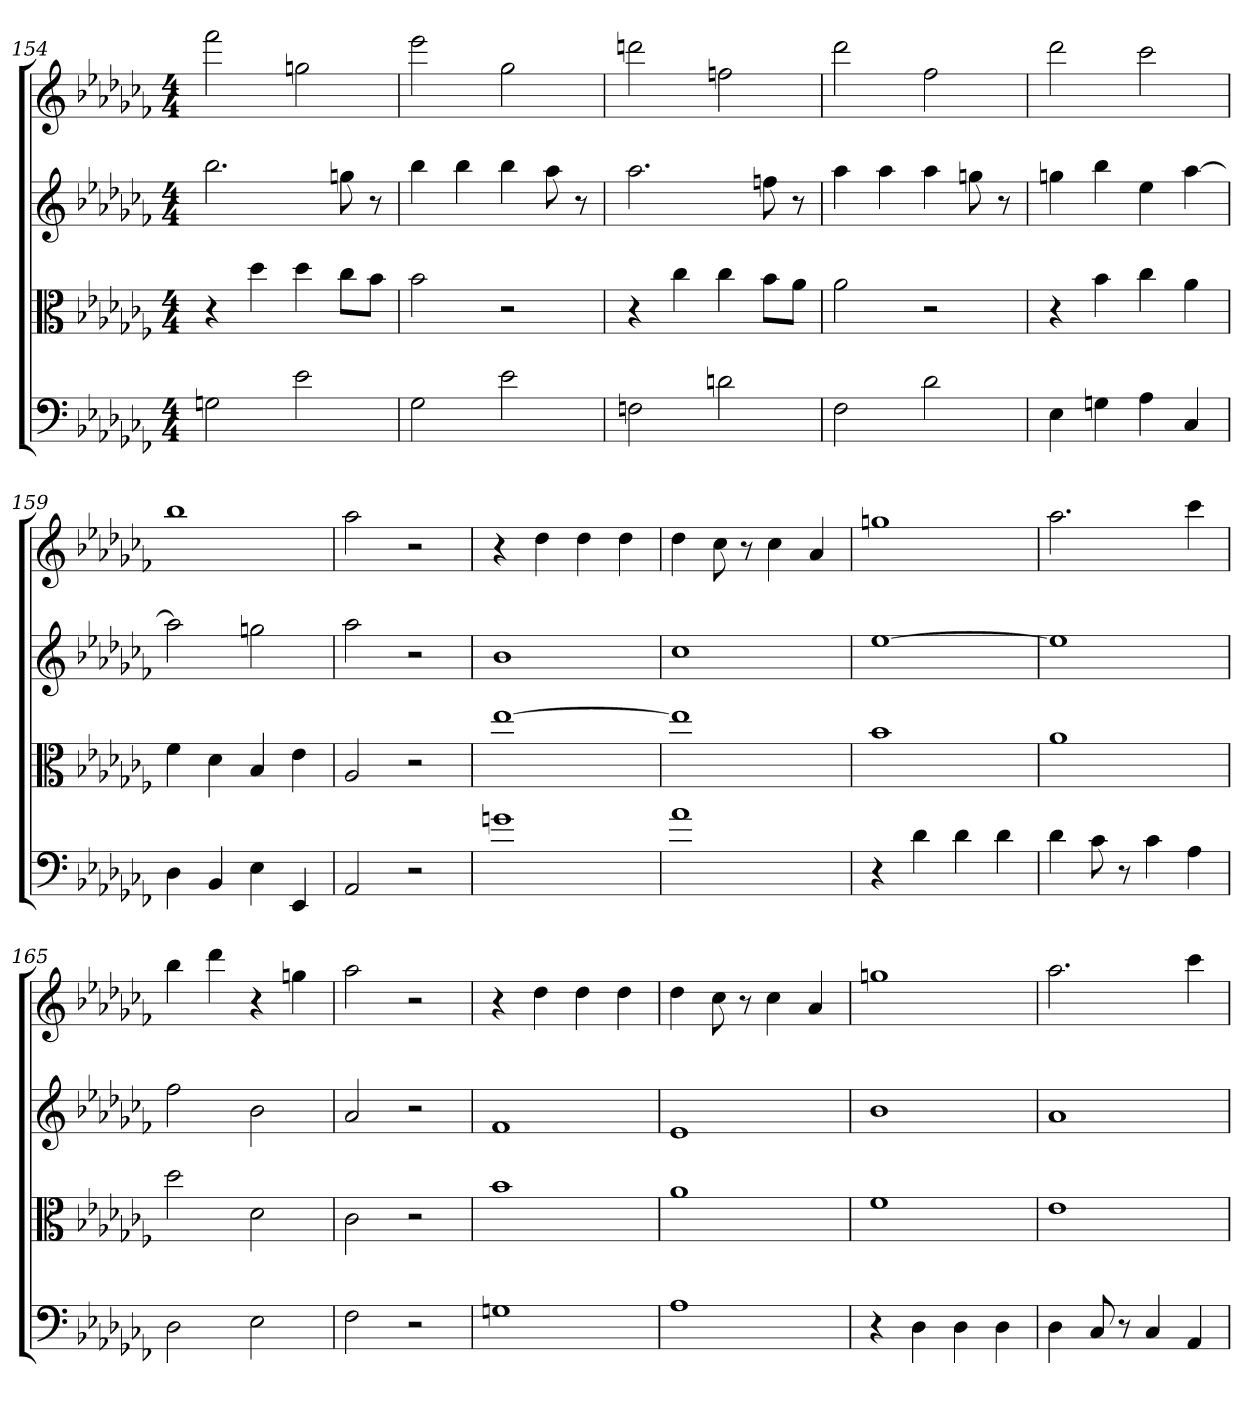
**kern	**kern	**kern	**kern
*part4	*part3	*part2	*part1
*staff4	*staff3	*staff2	*staff1
*clefF4	*clefC3	*clefG2	*clefG2
*k[b-e-a-d-g-c-f-]	*k[b-e-a-d-g-c-f-]	*k[b-e-a-d-g-c-f-]	*k[b-e-a-d-g-c-f-]
*a-:	*a-:	*a-:	*a-:
*M4/4	*M4/4	*M4/4	*M4/4
=154	=154	=154	=154
2Gn	4r	2.bb-	2fff-
.	4dd-	.	.
2e-	4dd-	.	2ggn
.	8cc-\L	8ggn	.
.	8b-\J	8r	.
=155	=155	=155	=155
2G-	2b-	4bb-	2eee-
.	.	4bb-	.
2e-	2r	4bb-	2gg-
.	.	8aa-	.
.	.	8r	.
=156	=156	=156	=156
2Fn	4r	2.aa-	2dddn
.	4cc-	.	.
2dn	4cc-	.	2ffn
.	8b-\L	8ffn	.
.	8a-\J	8r	.
=157	=157	=157	=157
2F-	2a-	4aa-	2ddd-
.	.	4aa-	.
2d-	2r	4aa-	2ff-
.	.	8ggn	.
.	.	8r	.
=158	=158	=158	=158
4E-	4r	4ggn	2ddd-
4Gn	4b-	4bb-	.
4A-	4cc-	4ee-	2ccc-
4C-	4a-	[4aa-	.
=159	=159	=159	=159
4D-	4f-	2aa-]	1bb-
4BB-	4d-	.	.
4E-	4B-	2ggn	.
4EE-	4e-	.	.
=160	=160	=160	=160
2AA-	2A-	2aa-	2aa-
2r	2r	2r	2r
=161	=161	=161	=161
1gn	[1ee-	1b-	4r
.	.	.	4dd-
.	.	.	4dd-
.	.	.	4dd-
=162	=162	=162	=162
1a-	1ee-]	1cc-	4dd-
.	.	.	8cc-
.	.	.	8r
.	.	.	4cc-
.	.	.	4a-
=163	=163	=163	=163
4r	1b-	[1ee-	1ggn
4d-	.	.	.
4d-	.	.	.
4d-	.	.	.
=164	=164	=164	=164
4d-	1a-	1ee-]	2.aa-
8c-	.	.	.
8r	.	.	.
4c-	.	.	.
4A-	.	.	4ccc-
=165	=165	=165	=165
2D-	2dd-	2ff-	4bb-
.	.	.	4ddd-
2E-	2d-	2b-	4r
.	.	.	4ggn
=166	=166	=166	=166
2F-	2c-	2a-	2aa-
2r	2r	2r	2r
=167	=167	=167	=167
1Gn	1b-	1f-	4r
.	.	.	4dd-
.	.	.	4dd-
.	.	.	4dd-
=168	=168	=168	=168
1A-	1a-	1e-	4dd-
.	.	.	8cc-
.	.	.	8r
.	.	.	4cc-
.	.	.	4a-
=169	=169	=169	=169
4r	1f-	1b-	1ggn
4D-	.	.	.
4D-	.	.	.
4D-	.	.	.
=170	=170	=170	=170
4D-	1e-	1a-	2.aa-
8C-	.	.	.
8r	.	.	.
4C-	.	.	.
4AA-	.	.	4ccc-
=	=	=	=
*-	*-	*-	*-
